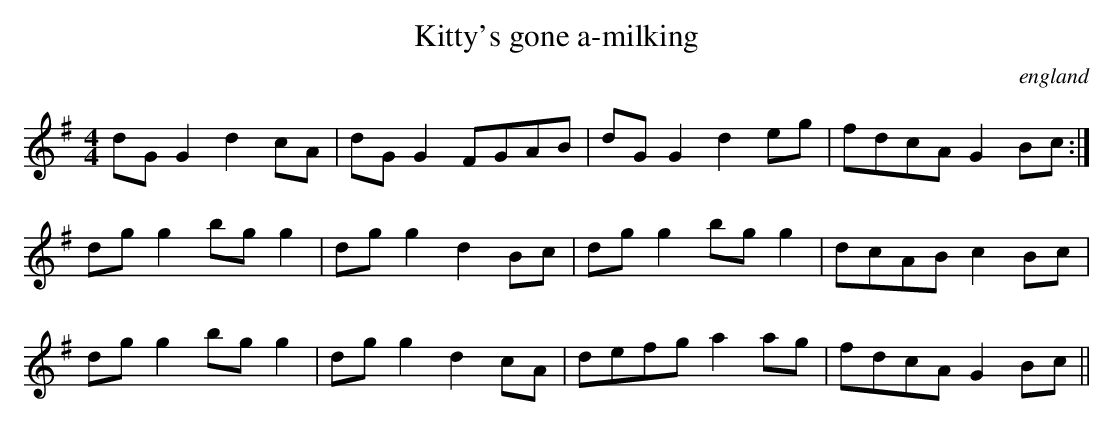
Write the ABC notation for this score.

X:1
T: Kitty's gone a-milking
O:england
M:4/4
L:1/8
K:G
dGG2 d2cA|dGG2 FGAB|dGG2 d2eg|fdcA G2Bc:|
dgg2 bgg2|dgg2 d2Bc|dgg2 bgg2|dcAB c2Bc|
dgg2 bgg2|dgg2 d2cA|defg a2ag|fdcA G2Bc||
